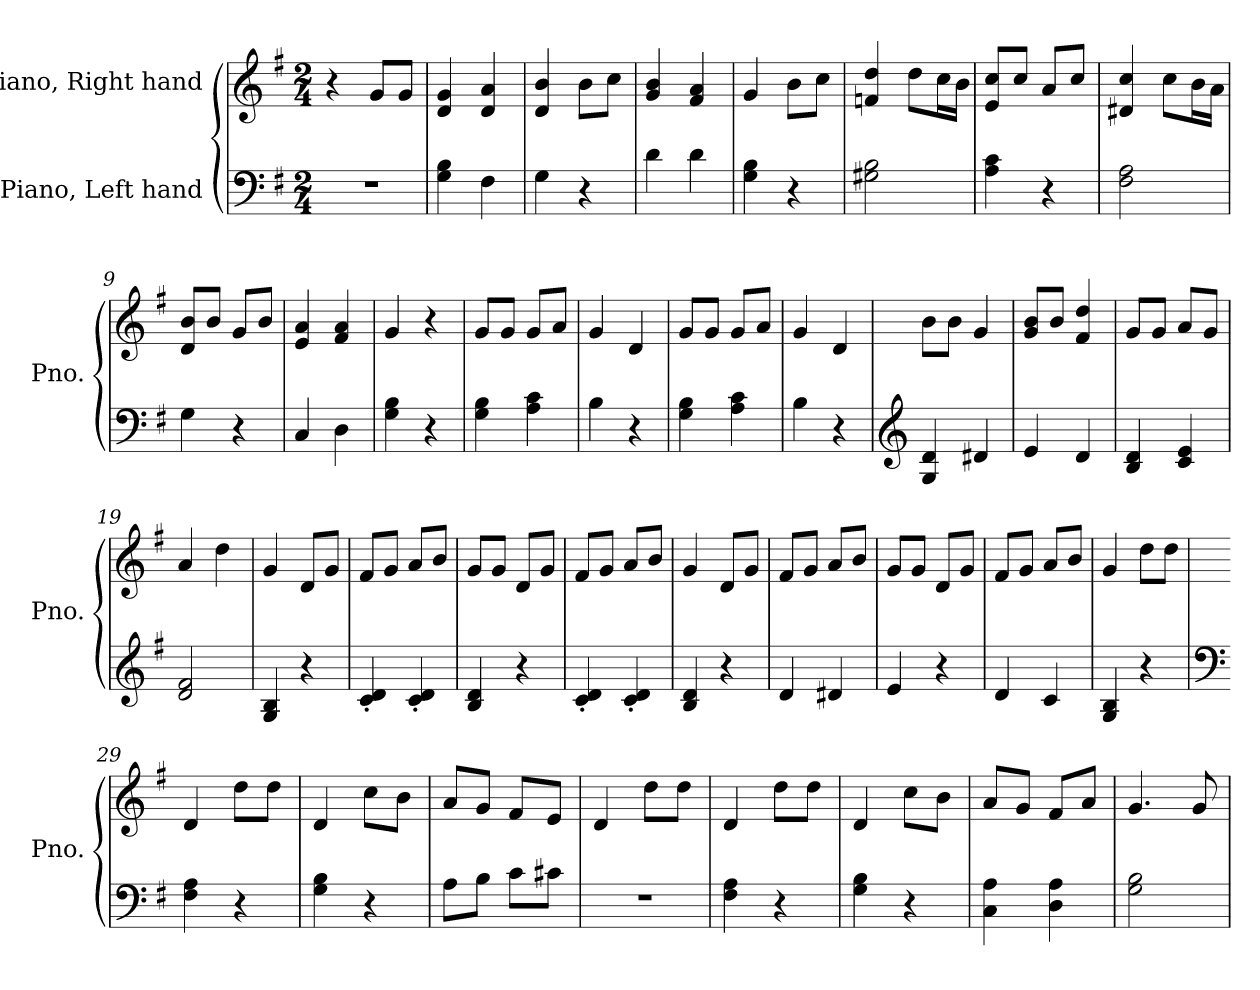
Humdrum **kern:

**kern	**kern
*part2	*part1
*staff2	*staff1
*I"Piano, Left hand	*I"Piano, Right hand
*I'Pno.	*I'Pno.
*clefF4	*clefG2
*k[f#]	*k[f#]
*M2/4	*M2/4
*MM120	*MM120
=1	=1
2r	4r
.	8g/L
.	8g/J
=2	=2
4G\ 4B\	4d/ 4g/
4F#\	4d/ 4a/
=3	=3
4G\	4d/ 4b/
4r	8b\L
.	8cc\J
=4	=4
4d\	4g/ 4b/
4d\	4f#/ 4a/
=5	=5
4G\ 4B\	4g/
4r	8b\L
.	8cc\J
=6	=6
2G#X\ 2B\	4fn/ 4dd/
.	8dd\L
.	16cc\L
.	16b\JJ
=7	=7
4A\ 4c\	8e/ 8cc/L
.	8cc/J
4r	8a/L
.	8cc/J
=8	=8
2F#\ 2A\	4d#X/ 4cc/
.	8cc\L
.	16b\L
.	16a\JJ
!!LO:LB:g=z
=9	=9
4G\	8d/ 8b/L
.	8b/J
4r	8g/L
.	8b/J
=10	=10
4C/	4e/ 4a/
4D\	4f#/ 4a/
=11	=11
4G\ 4B\	4g/
4r	4r
=12	=12
4G\ 4B\	8g/L
.	8g/J
4A\ 4c\	8g/L
.	8a/J
=13	=13
4B\	4g/
4r	4d/
=14	=14
4G\ 4B\	8g/L
.	8g/J
4A\ 4c\	8g/L
.	8a/J
=15	=15
4B\	4g/
4r	4d/
=16	=16
*clefG2	*
4G/ 4d/	8b\L
.	8b\J
4d#X/	4g/
=17	=17
4e/	8g/ 8b/L
.	8b/J
4d/	4f#/ 4dd/
=18	=18
4B/ 4d/	8g/L
.	8g/J
4c/ 4e/	8a/L
.	8g/J
!!LO:LB:g=z
=19	=19
2d/ 2f#/	4a/
.	4dd\
=20	=20
4G/ 4B/	4g/
4r	8d/L
.	8g/J
=21	=21
4c/' 4d/'	8f#/L
.	8g/J
4c/' 4d/'	8a/L
.	8b/J
=22	=22
4B/ 4d/	8g/L
.	8g/J
4r	8d/L
.	8g/J
=23	=23
4c/' 4d/'	8f#/L
.	8g/J
4c/' 4d/'	8a/L
.	8b/J
=24	=24
4B/ 4d/	4g/
4r	8d/L
.	8g/J
=25	=25
4d/	8f#/L
.	8g/J
4d#X/	8a/L
.	8b/J
=26	=26
4e/	8g/L
.	8g/J
4r	8d/L
.	8g/J
=27	=27
4d/	8f#/L
.	8g/J
4c/	8a/L
.	8b/J
!!LO:LB:g=z
=28	=28
4G/ 4B/	4g/
4r	8dd\L
.	8dd\J
=29	=29
*clefF4	*
4F#\ 4A\	4d/
4r	8dd\L
.	8dd\J
=30	=30
4G\ 4B\	4d/
4r	8cc\L
.	8b\J
=31	=31
8A\L	8a/L
8B\J	8g/J
8c\L	8f#/L
8c#X\J	8e/J
=32	=32
2r	4d/
.	8dd\L
.	8dd\J
=33	=33
4F#\ 4A\	4d/
4r	8dd\L
.	8dd\J
=34	=34
4G\ 4B\	4d/
4r	8cc\L
.	8b\J
=35	=35
4C\ 4A\	8a/L
.	8g/J
4D\ 4A\	8f#/L
.	8a/J
=36	=36
2G\ 2B\	4.g/
.	8g/
=	=
*-	*-
